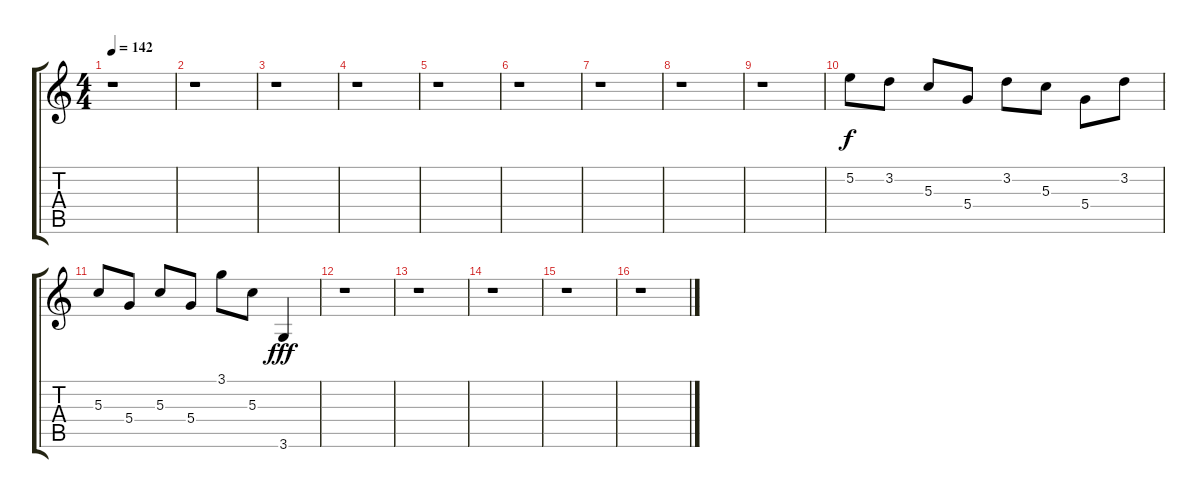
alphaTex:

\track "" {instrument distortionguitar}
\staff {score tabs}
\tuning (E4 B3 G3 D3 A2 E2) {hide}
\ts (4 4)
\tempo 142
\clef g2
\ks c
r.1{dy f instrument distortionguitar} |
r.1 |
r.1 |
r.1 |
r.1 |
r.1 |
r.1 |
r.1 |
r.1 |
5.2.8{balance 0} 3.2.8{balance 8} 5.3.8 5.4.8{balance 16} 3.2.8{balance 8} 5.3.8 5.4.8{balance 16} 3.2.8{balance 8} |
5.3.8 5.4.8{balance 16} 5.3.8{balance 8} 5.4.8{balance 16} 3.1.8{balance 0} 5.3.8{balance 8} 3.6.4{dy fff balance 6} |
r.1 |
r.1 |
r.1 |
r.1 |
r.1
